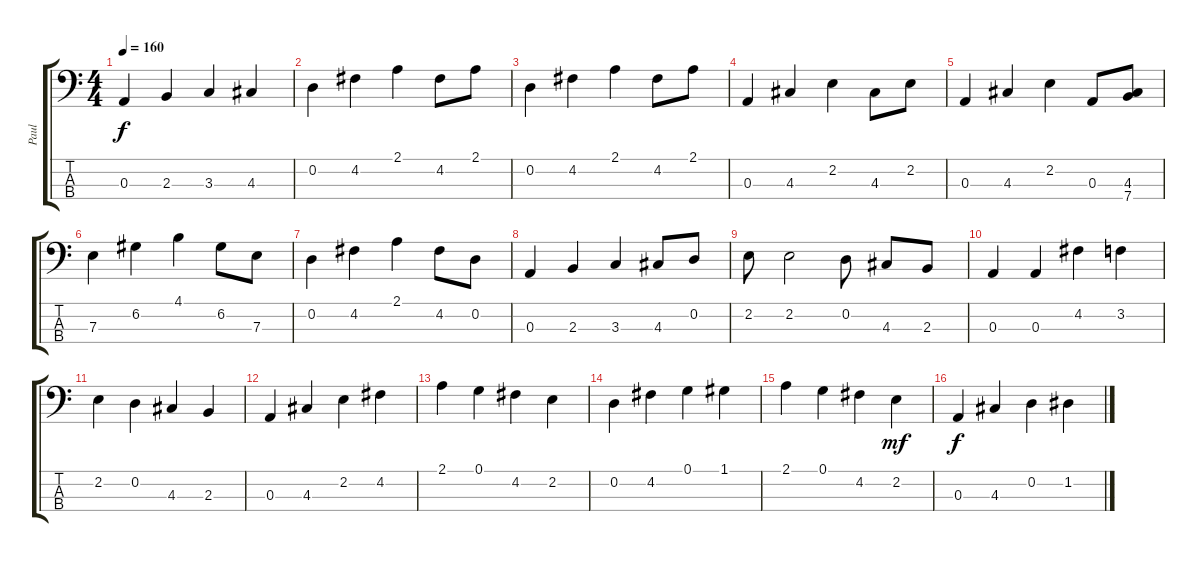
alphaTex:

\track ("Paul" "Paul") {instrument acousticbass}
\staff {score tabs}
\tuning (G2 D2 A1 E1) {hide}
\ts (4 4)
\tempo 160
\clef f4
\ks c
0.3.4{dy f} 2.3.4 3.3.4 4.3.4 |
0.2.4 4.2.4 2.1.4 4.2.8 2.1.8 |
0.2.4 4.2.4 2.1.4 4.2.8 2.1.8 |
0.3.4 4.3.4 2.2.4 4.3.8 2.2.8 |
0.3.4 4.3.4 2.2.4 0.3.8 (4.3 7.4).8 |
7.3.4 6.2.4 4.1.4 6.2.8 7.3.8 |
0.2.4 4.2.4 2.1.4 4.2.8 0.2.8 |
0.3.4 2.3.4 3.3.4 4.3.8 0.2.8 |
2.2.8 2.2.2 0.2.8 4.3.8 2.3.8 |
0.3.4 0.3.4 4.2.4 3.2.4 |
2.2.4 0.2.4 4.3.4 2.3.4 |
0.3.4 4.3.4 2.2.4 4.2.4 |
2.1.4 0.1.4 4.2.4 2.2.4 |
0.2.4 4.2.4 0.1.4 1.1.4 |
2.1.4 0.1.4 4.2.4 2.2.4{dy mf} |
0.3.4{dy f} 4.3.4 0.2.4 1.2.4
